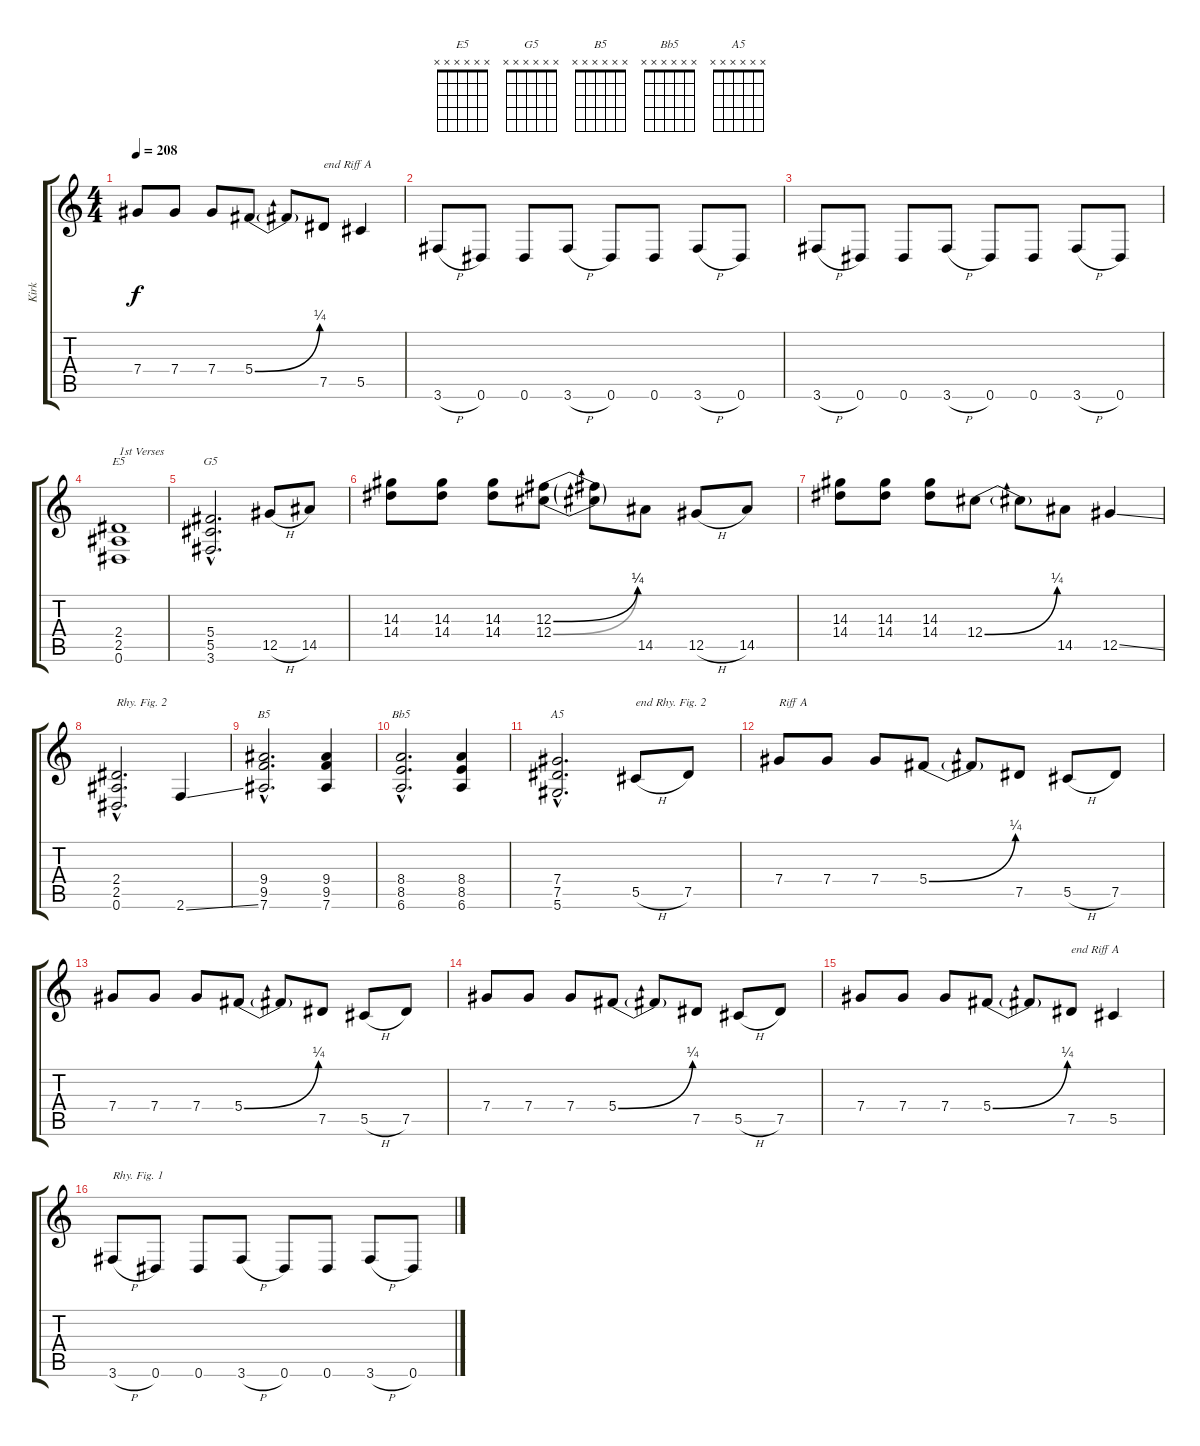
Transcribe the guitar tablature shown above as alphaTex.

\track ("Kirk" "Kirk") {instrument distortionguitar}
\staff {score tabs}
\tuning (Eb4 Bb3 Gb3 Db3 Ab2 Eb2) {hide}
\chord ("E5" x x x x x x)
\chord ("G5" x x x x x x)
\chord ("B5" x x x x x x)
\chord ("Bb5" x x x x x x)
\chord ("A5" x x x x x x)
\ts (4 4)
\tempo 208
\clef g2
\ks c
7.4.8{dy f} 7.4.8 7.4.8 5.4{be (bend 0 0 60 1)}.8 5.4{t}.8 7.5.8{txt "end Riff A"} 5.5.4 |
3.6{h}.8 0.6.8 0.6.8 3.6{h}.8 0.6.8 0.6.8 3.6{h}.8 0.6.8 |
3.6{h}.8 0.6.8 0.6.8 3.6{h}.8 0.6.8 0.6.8 3.6{h}.8 0.6.8 |
(2.4 2.5 0.6).1{ch "E5" txt "1st Verses"} |
(5.4{hac} 5.5{hac} 3.6{hac}).2{d ch "G5"} 12.5{h}.8 14.5.8 |
(14.3 14.4).8 (14.3 14.4).8 (14.3 14.4).8 (12.3{be (bend 0 0 60 1)} 12.4{be (bend 0 0 60 1)}).8 (12.3{t} 12.4{t}).8 14.5.8 12.5{h}.8 14.5.8 |
(14.3 14.4).8 (14.3 14.4).8 (14.3 14.4).8 12.4{be (bend 0 0 60 1)}.8 12.4{t}.8 14.5.8 12.5{ss}.4 |
(2.4{hac} 2.5{hac} 0.6{hac}).2{d txt "Rhy. Fig. 2"} 2.6{ss}.4 |
(9.4{hac} 9.5{hac} 7.6{hac}).2{d ch "B5"} (9.4 9.5 7.6).4 |
(8.4{hac} 8.5{hac} 6.6{hac}).2{d ch "Bb5"} (8.4 8.5 6.6).4 |
(7.4{hac} 7.5{hac} 5.6{hac}).2{d ch "A5"} 5.5{h}.8{txt "end Rhy. Fig. 2"} 7.5.8 |
7.4.8{txt "Riff A"} 7.4.8 7.4.8 5.4{be (bend 0 0 60 1)}.8 5.4{t}.8 7.5.8 5.5{h}.8 7.5.8 |
7.4.8 7.4.8 7.4.8 5.4{be (bend 0 0 60 1)}.8 5.4{t}.8 7.5.8 5.5{h}.8 7.5.8 |
7.4.8 7.4.8 7.4.8 5.4{be (bend 0 0 60 1)}.8 5.4{t}.8 7.5.8 5.5{h}.8 7.5.8 |
7.4.8 7.4.8 7.4.8 5.4{be (bend 0 0 60 1)}.8 5.4{t}.8 7.5.8{txt "end Riff A"} 5.5.4 |
3.6{h}.8{txt "Rhy. Fig. 1"} 0.6.8 0.6.8 3.6{h}.8 0.6.8 0.6.8 3.6{h}.8 0.6.8
